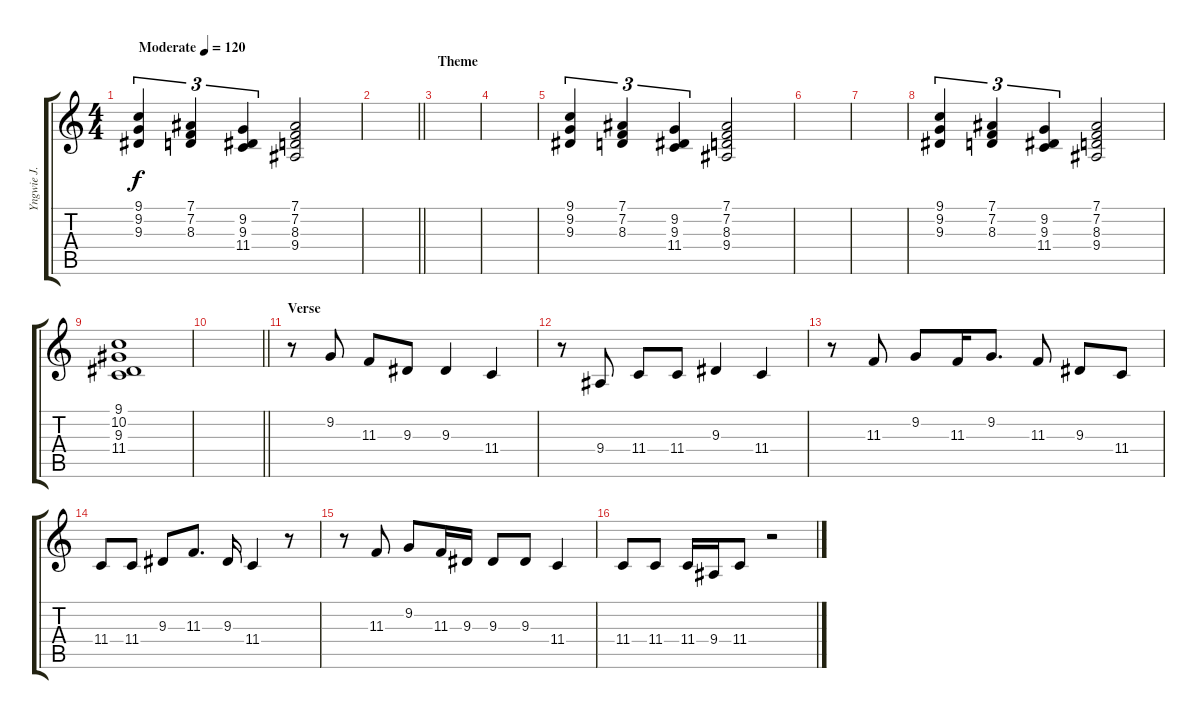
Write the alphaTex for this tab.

\track ("Yngwie J. Malmsteen" "Yngwie J. ") {instrument lead2sawtooth}
\staff {score tabs}
\tuning (Eb4 Bb3 Gb3 Db3 Ab2 Eb2) {hide}
\ts (4 4)
\tempo (120 "Moderate")
\clef g2
\ks c
(9.1 9.2 9.3).4{tu (3 2) dy f instrument lead2sawtooth} (7.1 7.2 8.3).4{tu (3 2)} (9.2 9.3 11.4).4{tu (3 2)} (7.1 7.2 8.3 9.4).2 |
\barLineRight lightlight
|
\section ("" "Theme")
|
|
(9.1 9.2 9.3).4{tu (3 2)} (7.1 7.2 8.3).4{tu (3 2)} (9.2 9.3 11.4).4{tu (3 2)} (7.1 7.2 8.3 9.4).2 |
|
|
(9.1 9.2 9.3).4{tu (3 2)} (7.1 7.2 8.3).4{tu (3 2)} (9.2 9.3 11.4).4{tu (3 2)} (7.1 7.2 8.3 9.4).2 |
(9.1 10.2 9.3 11.4).1 |
\barLineRight lightlight
|
\section ("" "Verse")
r.8 9.2.8 11.3.8 9.3.8 9.3.4 11.4.4 |
r.8 9.4.8 11.4.8 11.4.8 9.3.4 11.4.4 |
r.8 11.3.8 9.2.8 11.3.16 9.2.8{d} 11.3.8 9.3.8 11.4.8 |
11.4.8 11.4.8 9.3.8 11.3.8{d} 9.3.16 11.4.4 r.8 |
r.8 11.3.8 9.2.8 11.3.16 9.3.16 9.3.8 9.3.8 11.4.4 |
11.4.8 11.4.8 11.4.16 9.4.16 11.4.8 r.2
